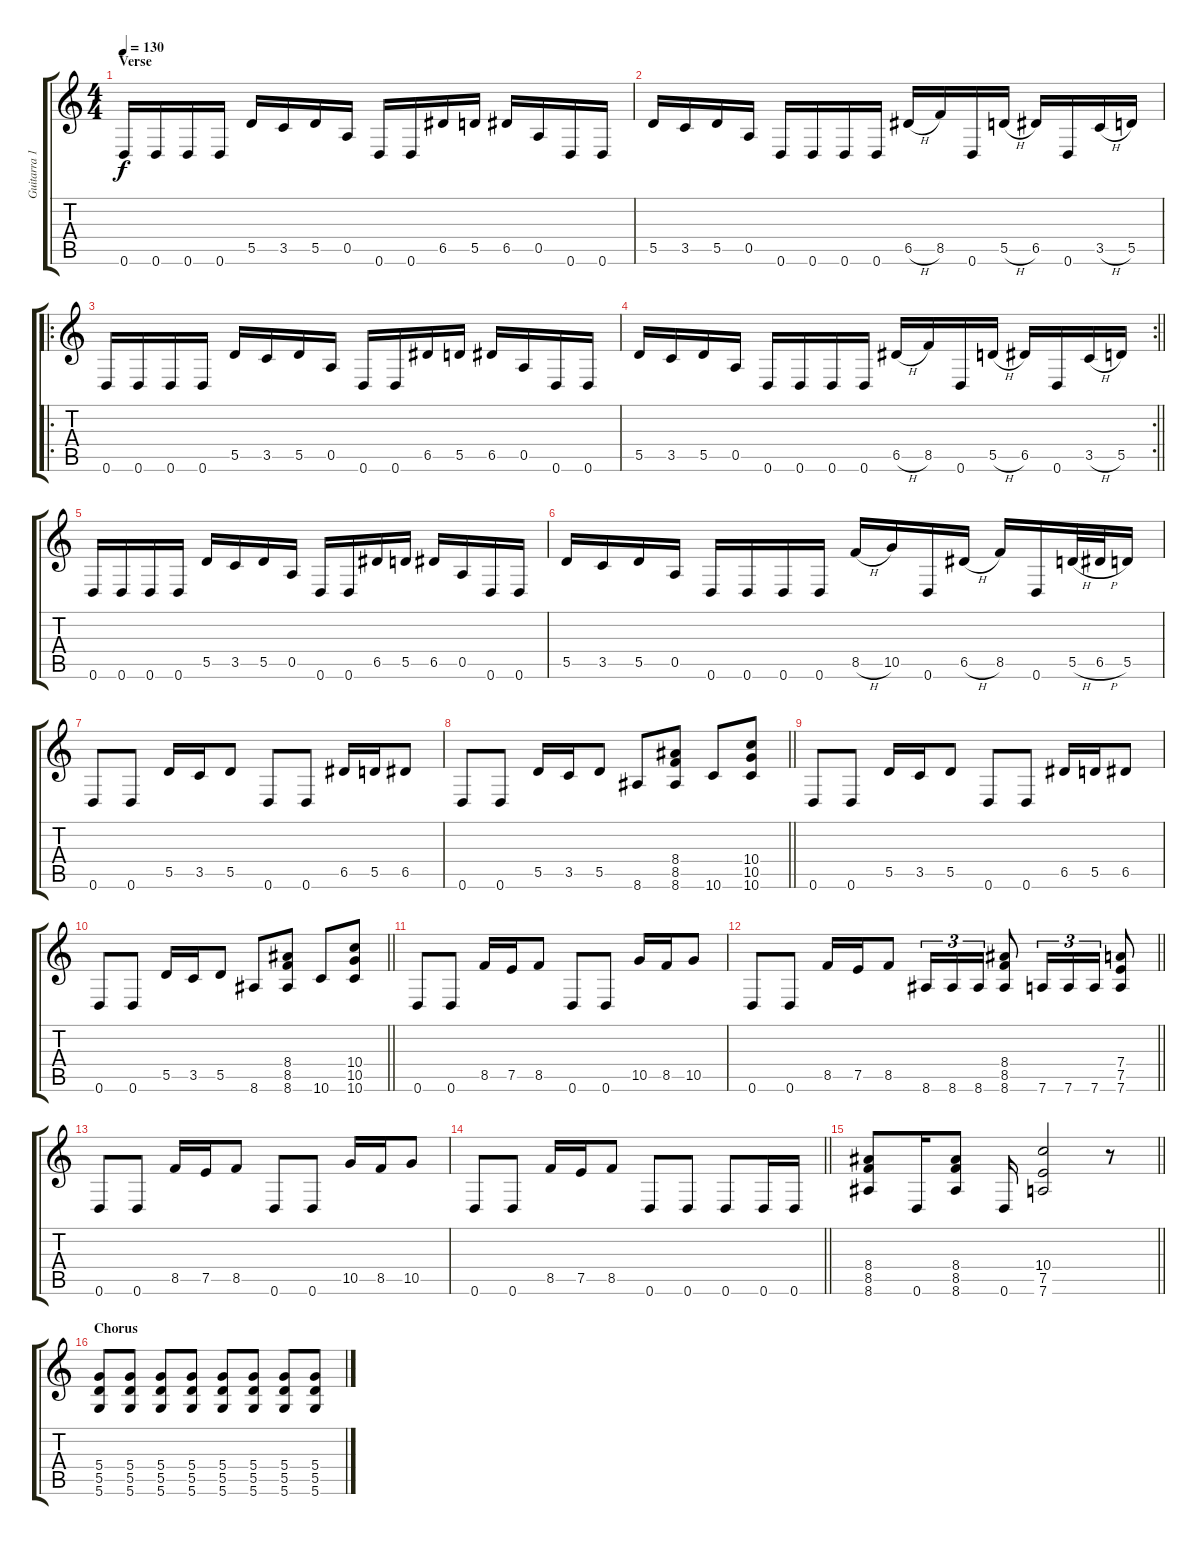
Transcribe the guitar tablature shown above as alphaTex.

\track ("Guitarra 1" "Guitarra 1") {instrument distortionguitar}
\staff {score tabs}
\tuning (E4 B3 G3 D3 A2 D2) {hide}
\ts (4 4)
\section ("" "Verse")
\tempo 130
\clef g2
\ks c
0.6.16{dy f} 0.6.16 0.6.16 0.6.16 5.5.16 3.5.16 5.5.16 0.5.16 0.6.16 0.6.16 6.5.16 5.5.16 6.5.16 0.5.16 0.6.16 0.6.16 |
5.5.16 3.5.16 5.5.16 0.5.16 0.6.16 0.6.16 0.6.16 0.6.16 6.5{h}.16 8.5.16 0.6.16 5.5{h}.16 6.5.16 0.6.16 3.5{h}.16 5.5.16 |
\ro
0.6.16 0.6.16 0.6.16 0.6.16 5.5.16 3.5.16 5.5.16 0.5.16 0.6.16 0.6.16 6.5.16 5.5.16 6.5.16 0.5.16 0.6.16 0.6.16 |
\rc 2
\barLineRight lightlight
5.5.16 3.5.16 5.5.16 0.5.16 0.6.16 0.6.16 0.6.16 0.6.16 6.5{h}.16 8.5.16 0.6.16 5.5{h}.16 6.5.16 0.6.16 3.5{h}.16 5.5.16 |
0.6.16 0.6.16 0.6.16 0.6.16 5.5.16 3.5.16 5.5.16 0.5.16 0.6.16 0.6.16 6.5.16 5.5.16 6.5.16 0.5.16 0.6.16 0.6.16 |
5.5.16 3.5.16 5.5.16 0.5.16 0.6.16 0.6.16 0.6.16 0.6.16 8.5{h}.16 10.5.16 0.6.16 6.5{h}.16 8.5.16 0.6.16 5.5{h}.32 6.5{h}.32 5.5.16 |
0.6.8 0.6.8 5.5.16 3.5.16 5.5.8 0.6.8 0.6.8 6.5.16 5.5.16 6.5.8 |
\barLineRight lightlight
0.6.8 0.6.8 5.5.16 3.5.16 5.5.8 8.6.8 (8.4 8.5 8.6).8 10.6.8 (10.4 10.5 10.6).8 |
0.6.8 0.6.8 5.5.16 3.5.16 5.5.8 0.6.8 0.6.8 6.5.16 5.5.16 6.5.8 |
\barLineRight lightlight
0.6.8 0.6.8 5.5.16 3.5.16 5.5.8 8.6.8 (8.4 8.5 8.6).8 10.6.8 (10.4 10.5 10.6).8 |
0.6.8 0.6.8 8.5.16 7.5.16 8.5.8 0.6.8 0.6.8 10.5.16 8.5.16 10.5.8 |
\barLineRight lightlight
0.6.8 0.6.8 8.5.16 7.5.16 8.5.8 8.6.16{tu (3 2)} 8.6.16{tu (3 2)} 8.6.16{tu (3 2)} (8.4 8.5 8.6).8 7.6.16{tu (3 2)} 7.6.16{tu (3 2)} 7.6.16{tu (3 2)} (7.4 7.5 7.6).8 |
0.6.8 0.6.8 8.5.16 7.5.16 8.5.8 0.6.8 0.6.8 10.5.16 8.5.16 10.5.8 |
\barLineRight lightlight
0.6.8 0.6.8 8.5.16 7.5.16 8.5.8 0.6.8 0.6.8 0.6.8 0.6.16 0.6.16 |
\barLineRight lightlight
(8.4 8.5 8.6).8 0.6.16 (8.4 8.5 8.6).8 0.6.16 (10.4 7.5 7.6).2 r.8 |
\section ("" "Chorus")
(5.4 5.5 5.6).8 (5.4 5.5 5.6).8 (5.4 5.5 5.6).8 (5.4 5.5 5.6).8 (5.4 5.5 5.6).8 (5.4 5.5 5.6).8 (5.4 5.5 5.6).8 (5.4 5.5 5.6).8
